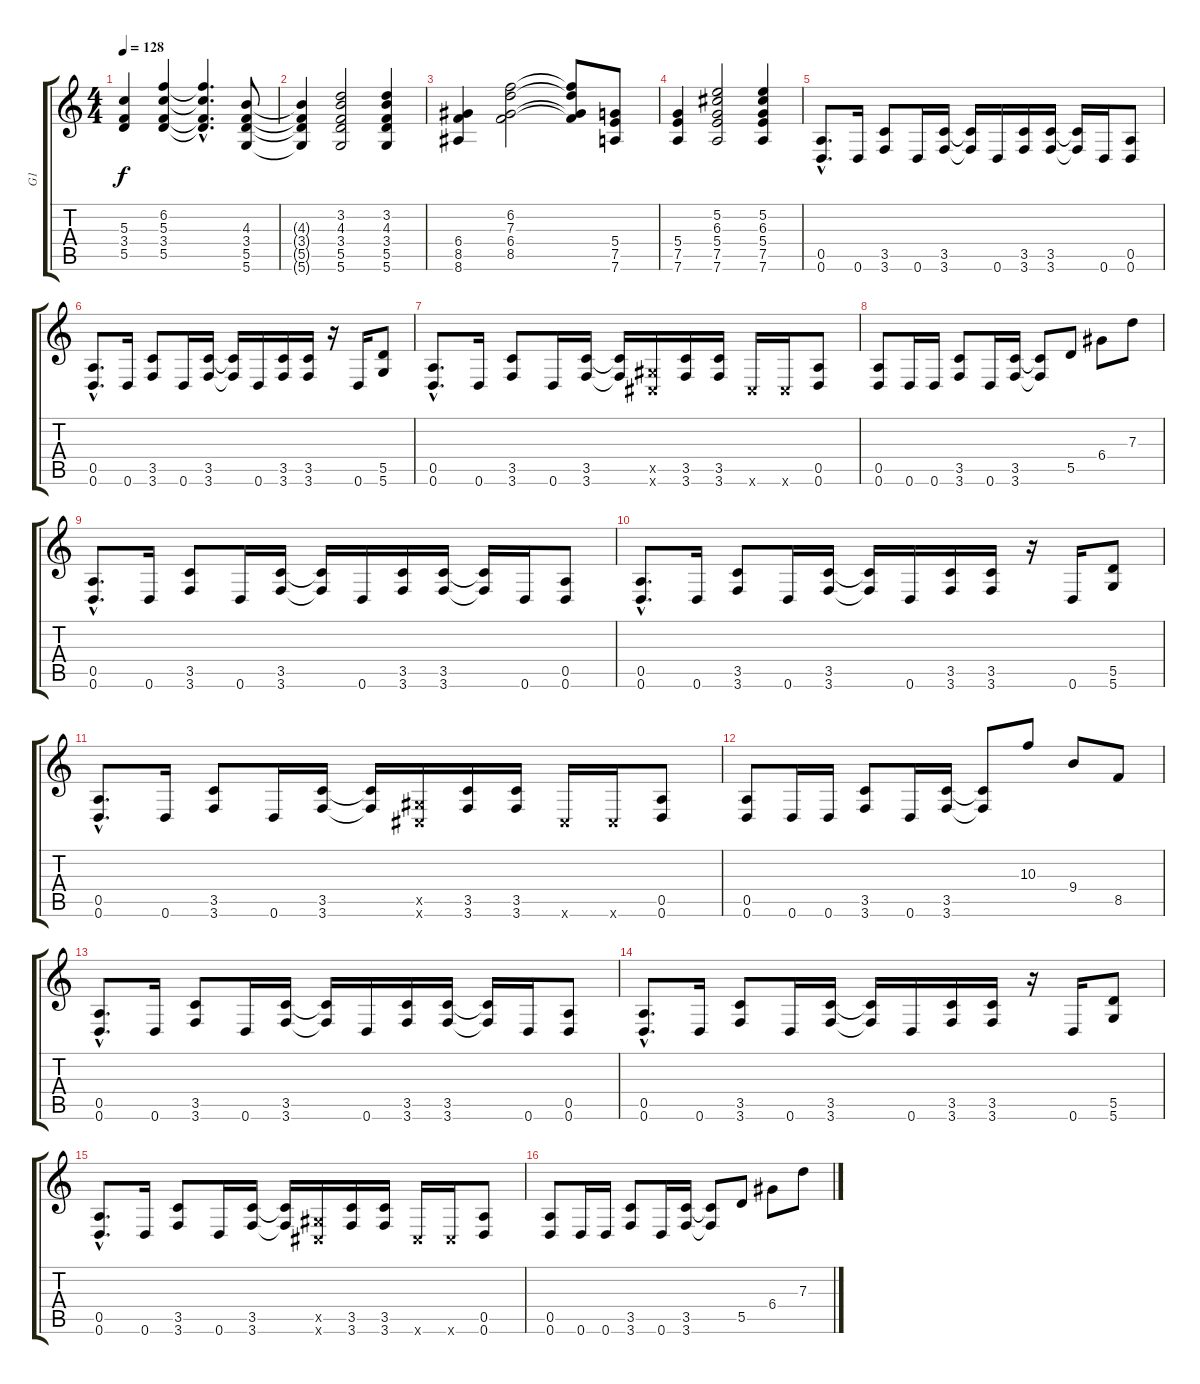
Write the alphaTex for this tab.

\track ("G1" "G1") {instrument distortionguitar}
\staff {score tabs}
\tuning (E4 B3 G3 D3 A2 D2) {hide}
\ts (4 4)
\tempo 128
\clef g2
\ks c
(5.3 3.4 5.5).4{dy f} (6.2 5.3 3.4 5.5).4 (6.2{hac t} 5.3{hac t} 3.4{hac t} 5.5{hac t}).4{d} (4.3 3.4 5.5 5.6).8 |
(4.3{t} 3.4{t} 5.5{t} 5.6{t}).4 (3.2 4.3 3.4 5.5 5.6).2 (3.2 4.3 3.4 5.5 5.6).4 |
(6.4 8.5 8.6).4 (6.2 7.3 6.4 8.5).2 (6.2{t} 7.3{t} 6.4{t} 8.5{t}).8 (5.4 7.5 7.6).8 |
(5.4 7.5 7.6).4 (5.2 6.3 5.4 7.5 7.6).2 (5.2 6.3 5.4 7.5 7.6).4 |
(0.5{hac} 0.6{hac}).8{d} 0.6.16 (3.5 3.6).8 0.6.16 (3.5 3.6).16 (3.5{t} 3.6{t}).16 0.6.16 (3.5 3.6).16 (3.5 3.6).16 (3.5{t} 3.6{t}).16 0.6.16 (0.5 0.6).8 |
(0.5{hac} 0.6{hac}).8{d} 0.6.16 (3.5 3.6).8 0.6.16 (3.5 3.6).16 (3.5{t} 3.6{t}).16 0.6.16 (3.5 3.6).16 (3.5 3.6).16 r.16 0.6.16 (5.5 5.6).8 |
(0.5{hac} 0.6{hac}).8{d} 0.6.16 (3.5 3.6).8 0.6.16 (3.5 3.6).16 (3.5{t} 3.6{t}).16 (-1.5{x} -1.6{x}).16 (3.5 3.6).16 (3.5 3.6).16 -1.6{x}.16 -1.6{x}.16 (0.5 0.6).8 |
(0.5 0.6).8 0.6.16 0.6.16 (3.5 3.6).8 0.6.16 (3.5 3.6).16 (3.5{t} 3.6{t}).8 5.5.8 6.4.8 7.3.8 |
(0.5{hac} 0.6{hac}).8{d} 0.6.16 (3.5 3.6).8 0.6.16 (3.5 3.6).16 (3.5{t} 3.6{t}).16 0.6.16 (3.5 3.6).16 (3.5 3.6).16 (3.5{t} 3.6{t}).16 0.6.16 (0.5 0.6).8 |
(0.5{hac} 0.6{hac}).8{d} 0.6.16 (3.5 3.6).8 0.6.16 (3.5 3.6).16 (3.5{t} 3.6{t}).16 0.6.16 (3.5 3.6).16 (3.5 3.6).16 r.16 0.6.16 (5.5 5.6).8 |
(0.5{hac} 0.6{hac}).8{d} 0.6.16 (3.5 3.6).8 0.6.16 (3.5 3.6).16 (3.5{t} 3.6{t}).16 (-1.5{x} -1.6{x}).16 (3.5 3.6).16 (3.5 3.6).16 -1.6{x}.16 -1.6{x}.16 (0.5 0.6).8 |
(0.5 0.6).8 0.6.16 0.6.16 (3.5 3.6).8 0.6.16 (3.5 3.6).16 (3.5{t} 3.6{t}).8 10.3.8 9.4.8 8.5.8 |
(0.5{hac} 0.6{hac}).8{d} 0.6.16 (3.5 3.6).8 0.6.16 (3.5 3.6).16 (3.5{t} 3.6{t}).16 0.6.16 (3.5 3.6).16 (3.5 3.6).16 (3.5{t} 3.6{t}).16 0.6.16 (0.5 0.6).8 |
(0.5{hac} 0.6{hac}).8{d} 0.6.16 (3.5 3.6).8 0.6.16 (3.5 3.6).16 (3.5{t} 3.6{t}).16 0.6.16 (3.5 3.6).16 (3.5 3.6).16 r.16 0.6.16 (5.5 5.6).8 |
(0.5{hac} 0.6{hac}).8{d} 0.6.16 (3.5 3.6).8 0.6.16 (3.5 3.6).16 (3.5{t} 3.6{t}).16 (-1.5{x} -1.6{x}).16 (3.5 3.6).16 (3.5 3.6).16 -1.6{x}.16 -1.6{x}.16 (0.5 0.6).8 |
(0.5 0.6).8 0.6.16 0.6.16 (3.5 3.6).8 0.6.16 (3.5 3.6).16 (3.5{t} 3.6{t}).8 5.5.8 6.4.8 7.3.8
